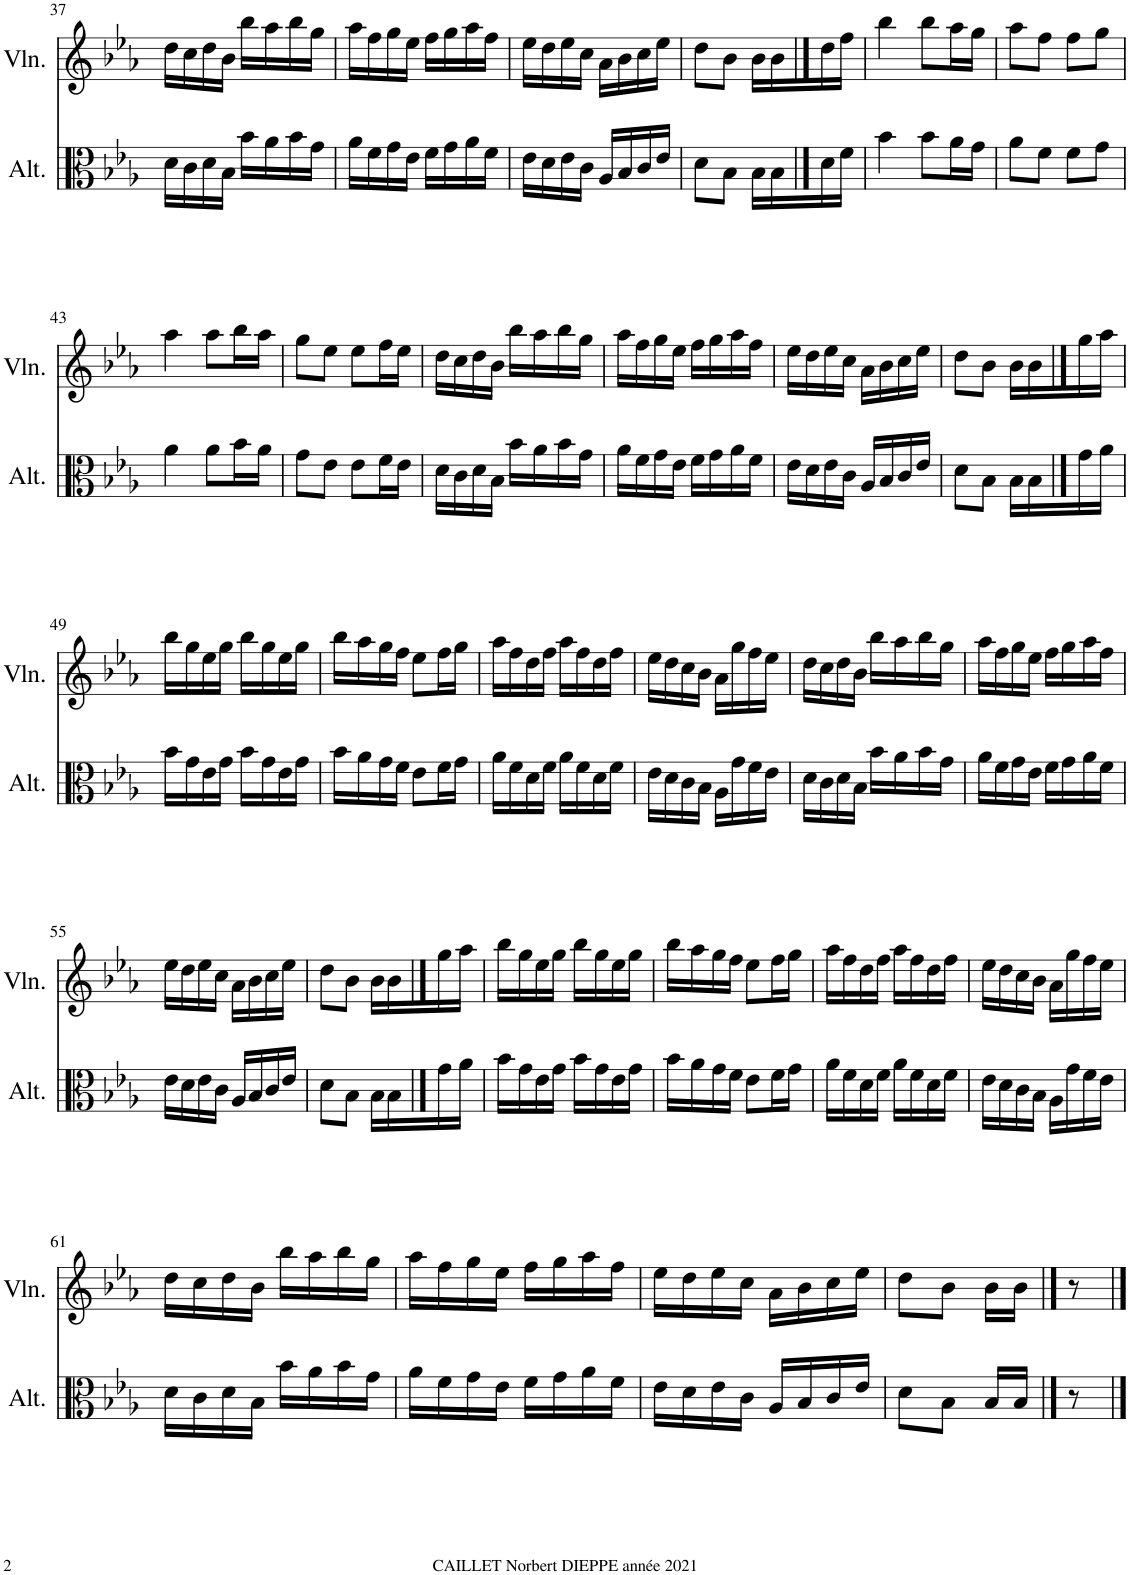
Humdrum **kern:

**kern	**kern
*part2	*part1
*staff2	*staff1
*I"Alto	*I"Violon
*I'Alt.	*I'Vln.
!!LO:PB:g=z
*clefC3	*clefG2
*k[b-e-a-]	*k[b-e-a-]
*M2/4	*M2/4
=37	=37
16d\LL	16dd\LL
16c\	16cc\
16d\	16dd\
16B-\JJ	16b-\JJ
16b-\LL	16bb-\LL
16a-\	16aa-\
16b-\	16bb-\
16g\JJ	16gg\JJ
=38	=38
16a-\LL	16aa-\LL
16f\	16ff\
16g\	16gg\
16e-\JJ	16ee-\JJ
16f\LL	16ff\LL
16g\	16gg\
16a-\	16aa-\
16f\JJ	16ff\JJ
=39	=39
16e-\LL	16ee-\LL
16d\	16dd\
16e-\	16ee-\
16c\JJ	16cc\JJ
16A-/LL	16a-\LL
16B-/	16b-\
16c/	16cc\
16e-/JJ	16ee-\JJ
=40	=40
8d\L	8dd\L
8B-\J	8b-\J
16B-\LL	16b-\LL
16B-\	16b-\
16d\	16dd\
16f\JJ	16ff\JJ
=41	=41
4b-\	4bb-\
8b-\L	8bb-\L
16a-\L	16aa-\L
16g\JJ	16gg\JJ
=42	=42
8a-\L	8aa-\L
8f\J	8ff\J
8f\L	8ff\L
8g\J	8gg\J
!!LO:LB:g=z
=43	=43
4a-\	4aa-\
8a-\L	8aa-\L
16b-\L	16bb-\L
16a-\JJ	16aa-\JJ
=44	=44
8g\L	8gg\L
8e-\J	8ee-\J
8e-\L	8ee-\L
16f\L	16ff\L
16e-\JJ	16ee-\JJ
=45	=45
16d\LL	16dd\LL
16c\	16cc\
16d\	16dd\
16B-\JJ	16b-\JJ
16b-\LL	16bb-\LL
16a-\	16aa-\
16b-\	16bb-\
16g\JJ	16gg\JJ
=46	=46
16a-\LL	16aa-\LL
16f\	16ff\
16g\	16gg\
16e-\JJ	16ee-\JJ
16f\LL	16ff\LL
16g\	16gg\
16a-\	16aa-\
16f\JJ	16ff\JJ
=47	=47
16e-\LL	16ee-\LL
16d\	16dd\
16e-\	16ee-\
16c\JJ	16cc\JJ
16A-/LL	16a-\LL
16B-/	16b-\
16c/	16cc\
16e-/JJ	16ee-\JJ
=48	=48
8d\L	8dd\L
8B-\J	8b-\J
16B-\LL	16b-\LL
16B-\	16b-\
16g\	16gg\
16a-\JJ	16aa-\JJ
!!LO:LB:g=z
=49	=49
16b-\LL	16bb-\LL
16g\	16gg\
16e-\	16ee-\
16g\JJ	16gg\JJ
16b-\LL	16bb-\LL
16g\	16gg\
16e-\	16ee-\
16g\JJ	16gg\JJ
=50	=50
16b-\LL	16bb-\LL
16a-\	16aa-\
16g\	16gg\
16f\JJ	16ff\JJ
8e-\L	8ee-\L
16f\L	16ff\L
16g\JJ	16gg\JJ
=51	=51
16a-\LL	16aa-\LL
16f\	16ff\
16d\	16dd\
16f\JJ	16ff\JJ
16a-\LL	16aa-\LL
16f\	16ff\
16d\	16dd\
16f\JJ	16ff\JJ
=52	=52
16e-\LL	16ee-\LL
16d\	16dd\
16c\	16cc\
16B-\JJ	16b-\JJ
16A-\LL	16a-\LL
16g\	16gg\
16f\	16ff\
16e-\JJ	16ee-\JJ
=53	=53
16d\LL	16dd\LL
16c\	16cc\
16d\	16dd\
16B-\JJ	16b-\JJ
16b-\LL	16bb-\LL
16a-\	16aa-\
16b-\	16bb-\
16g\JJ	16gg\JJ
=54	=54
16a-\LL	16aa-\LL
16f\	16ff\
16g\	16gg\
16e-\JJ	16ee-\JJ
16f\LL	16ff\LL
16g\	16gg\
16a-\	16aa-\
16f\JJ	16ff\JJ
!!LO:LB:g=z
=55	=55
16e-\LL	16ee-\LL
16d\	16dd\
16e-\	16ee-\
16c\JJ	16cc\JJ
16A-/LL	16a-\LL
16B-/	16b-\
16c/	16cc\
16e-/JJ	16ee-\JJ
=56	=56
8d\L	8dd\L
8B-\J	8b-\J
16B-\LL	16b-\LL
16B-\	16b-\
16g\	16gg\
16a-\JJ	16aa-\JJ
=57	=57
16b-\LL	16bb-\LL
16g\	16gg\
16e-\	16ee-\
16g\JJ	16gg\JJ
16b-\LL	16bb-\LL
16g\	16gg\
16e-\	16ee-\
16g\JJ	16gg\JJ
=58	=58
16b-\LL	16bb-\LL
16a-\	16aa-\
16g\	16gg\
16f\JJ	16ff\JJ
8e-\L	8ee-\L
16f\L	16ff\L
16g\JJ	16gg\JJ
=59	=59
16a-\LL	16aa-\LL
16f\	16ff\
16d\	16dd\
16f\JJ	16ff\JJ
16a-\LL	16aa-\LL
16f\	16ff\
16d\	16dd\
16f\JJ	16ff\JJ
=60	=60
16e-\LL	16ee-\LL
16d\	16dd\
16c\	16cc\
16B-\JJ	16b-\JJ
16A-\LL	16a-\LL
16g\	16gg\
16f\	16ff\
16e-\JJ	16ee-\JJ
!!LO:LB:g=z
=61	=61
16d\LL	16dd\LL
16c\	16cc\
16d\	16dd\
16B-\JJ	16b-\JJ
16b-\LL	16bb-\LL
16a-\	16aa-\
16b-\	16bb-\
16g\JJ	16gg\JJ
=62	=62
16a-\LL	16aa-\LL
16f\	16ff\
16g\	16gg\
16e-\JJ	16ee-\JJ
16f\LL	16ff\LL
16g\	16gg\
16a-\	16aa-\
16f\JJ	16ff\JJ
=63	=63
16e-\LL	16ee-\LL
16d\	16dd\
16e-\	16ee-\
16c\JJ	16cc\JJ
16A-/LL	16a-\LL
16B-/	16b-\
16c/	16cc\
16e-/JJ	16ee-\JJ
=64	=64
8d\L	8dd\L
8B-\J	8b-\J
16B-/LL	16b-\LL
16B-/JJ	16b-\JJ
8r	8r
==	==
*-	*-
